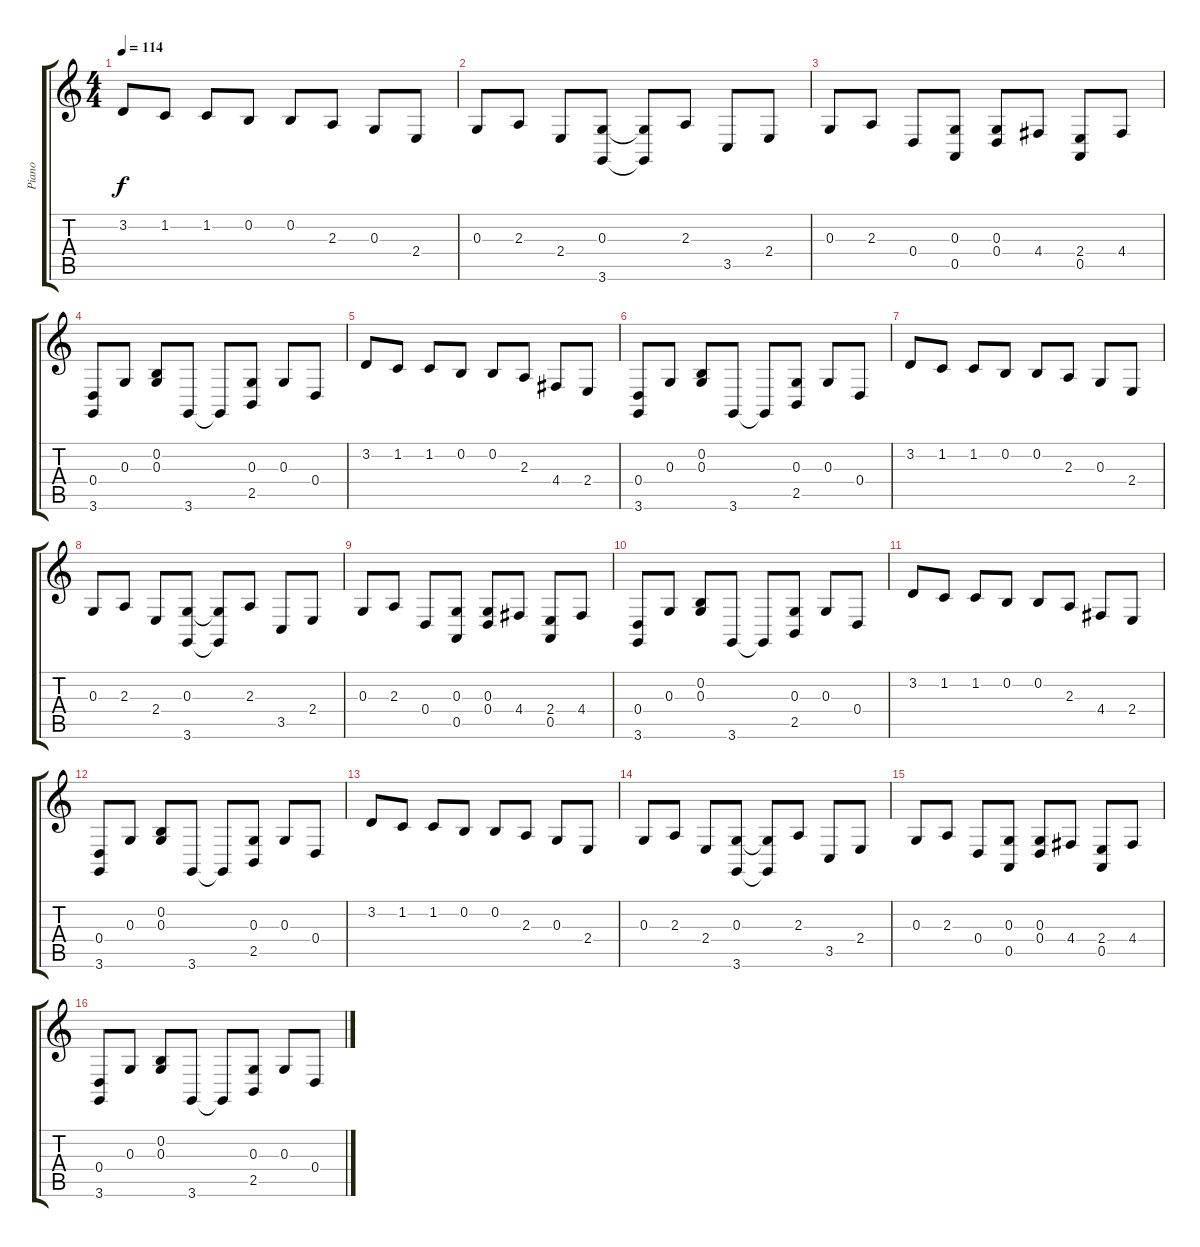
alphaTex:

\track ("Piano" "Piano") {instrument brightacousticpiano}
\staff {score tabs}
\tuning (E4 B3 G3 D3 A2 E2) {hide}
\ts (4 4)
\tempo 114
\clef g2
\ks c
3.2.8{dy f} 1.2.8 1.2.8 0.2.8 0.2.8 2.3.8 0.3.8 2.4.8 |
0.3.8 2.3.8 2.4.8 (0.3 3.6).8 (0.3{t} 3.6{t}).8 2.3.8 3.5.8 2.4.8 |
0.3.8 2.3.8 0.4.8 (0.3 0.5).8 (0.3 0.4).8 4.4.8 (2.4 0.5).8 4.4.8 |
(0.4 3.6).8 0.3.8 (0.2 0.3).8 3.6.8 3.6{t}.8 (0.3 2.5).8 0.3.8 0.4.8 |
3.2.8 1.2.8 1.2.8 0.2.8 0.2.8 2.3.8 4.4.8 2.4.8 |
(0.4 3.6).8 0.3.8 (0.2 0.3).8 3.6.8 3.6{t}.8 (0.3 2.5).8 0.3.8 0.4.8 |
3.2.8 1.2.8 1.2.8 0.2.8 0.2.8 2.3.8 0.3.8 2.4.8 |
0.3.8 2.3.8 2.4.8 (0.3 3.6).8 (0.3{t} 3.6{t}).8 2.3.8 3.5.8 2.4.8 |
0.3.8 2.3.8 0.4.8 (0.3 0.5).8 (0.3 0.4).8 4.4.8 (2.4 0.5).8 4.4.8 |
(0.4 3.6).8 0.3.8 (0.2 0.3).8 3.6.8 3.6{t}.8 (0.3 2.5).8 0.3.8 0.4.8 |
3.2.8 1.2.8 1.2.8 0.2.8 0.2.8 2.3.8 4.4.8 2.4.8 |
(0.4 3.6).8 0.3.8 (0.2 0.3).8 3.6.8 3.6{t}.8 (0.3 2.5).8 0.3.8 0.4.8 |
3.2.8 1.2.8 1.2.8 0.2.8 0.2.8 2.3.8 0.3.8 2.4.8 |
0.3.8 2.3.8 2.4.8 (0.3 3.6).8 (0.3{t} 3.6{t}).8 2.3.8 3.5.8 2.4.8 |
0.3.8 2.3.8 0.4.8 (0.3 0.5).8 (0.3 0.4).8 4.4.8 (2.4 0.5).8 4.4.8 |
(0.4 3.6).8 0.3.8 (0.2 0.3).8 3.6.8 3.6{t}.8 (0.3 2.5).8 0.3.8 0.4.8
